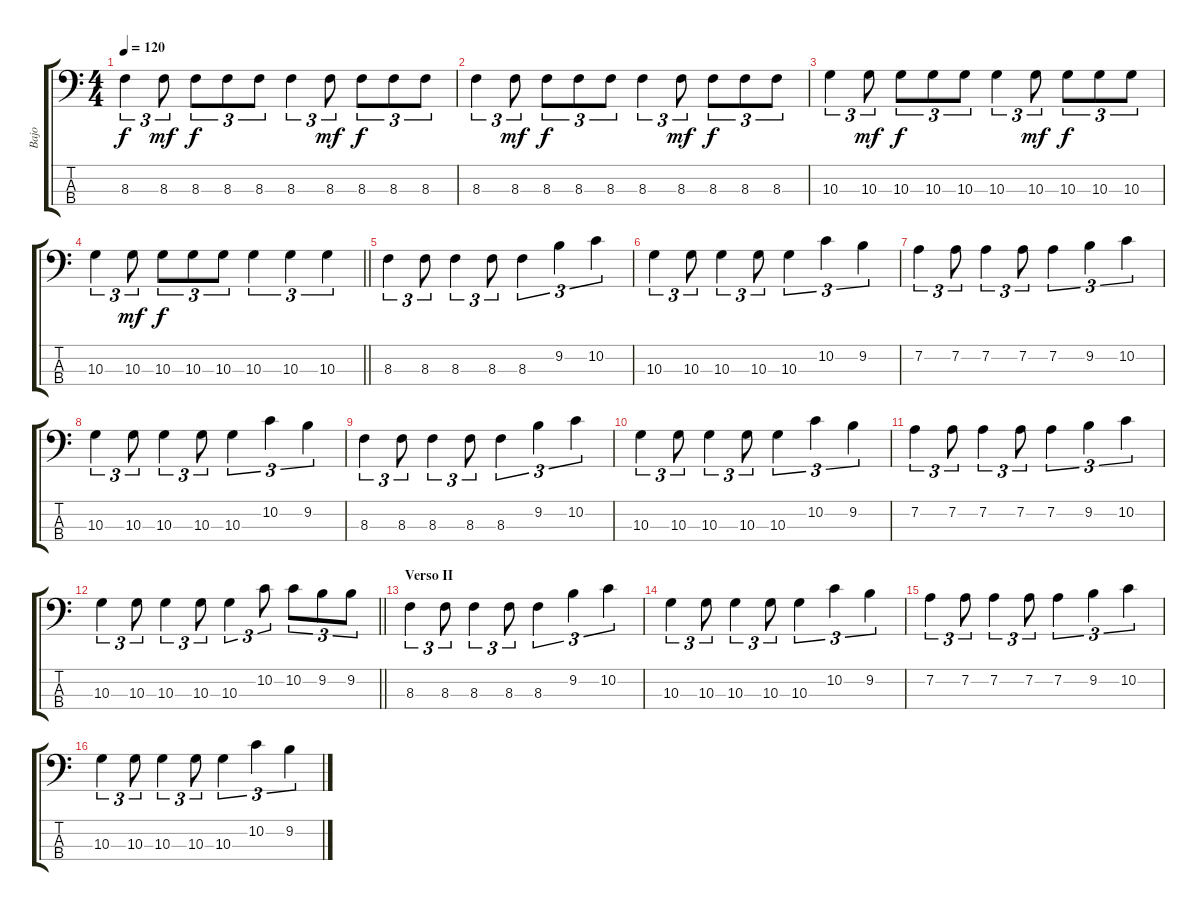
\track ("Bajo" "Bajo") {instrument electricbasspick}
\staff {score tabs}
\tuning (G2 D2 A1 E1) {hide}
\ts (4 4)
\tempo 120
\clef f4
\ks c
8.3.4{tu (3 2) dy f} 8.3.8{tu (3 2) dy mf} 8.3.8{tu (3 2) dy f} 8.3.8{tu (3 2)} 8.3.8{tu (3 2)} 8.3.4{tu (3 2)} 8.3.8{tu (3 2) dy mf} 8.3.8{tu (3 2) dy f} 8.3.8{tu (3 2)} 8.3.8{tu (3 2)} |
8.3.4{tu (3 2)} 8.3.8{tu (3 2) dy mf} 8.3.8{tu (3 2) dy f} 8.3.8{tu (3 2)} 8.3.8{tu (3 2)} 8.3.4{tu (3 2)} 8.3.8{tu (3 2) dy mf} 8.3.8{tu (3 2) dy f} 8.3.8{tu (3 2)} 8.3.8{tu (3 2)} |
10.3.4{tu (3 2)} 10.3.8{tu (3 2) dy mf} 10.3.8{tu (3 2) dy f} 10.3.8{tu (3 2)} 10.3.8{tu (3 2)} 10.3.4{tu (3 2)} 10.3.8{tu (3 2) dy mf} 10.3.8{tu (3 2) dy f} 10.3.8{tu (3 2)} 10.3.8{tu (3 2)} |
\barLineRight lightlight
10.3.4{tu (3 2)} 10.3.8{tu (3 2) dy mf} 10.3.8{tu (3 2) dy f} 10.3.8{tu (3 2)} 10.3.8{tu (3 2)} 10.3.4{tu (3 2)} 10.3.4{tu (3 2)} 10.3.4{tu (3 2)} |
8.3.4{tu (3 2)} 8.3.8{tu (3 2)} 8.3.4{tu (3 2)} 8.3.8{tu (3 2)} 8.3.4{tu (3 2)} 9.2.4{tu (3 2)} 10.2.4{tu (3 2)} |
10.3.4{tu (3 2)} 10.3.8{tu (3 2)} 10.3.4{tu (3 2)} 10.3.8{tu (3 2)} 10.3.4{tu (3 2)} 10.2.4{tu (3 2)} 9.2.4{tu (3 2)} |
7.2.4{tu (3 2)} 7.2.8{tu (3 2)} 7.2.4{tu (3 2)} 7.2.8{tu (3 2)} 7.2.4{tu (3 2)} 9.2.4{tu (3 2)} 10.2.4{tu (3 2)} |
10.3.4{tu (3 2)} 10.3.8{tu (3 2)} 10.3.4{tu (3 2)} 10.3.8{tu (3 2)} 10.3.4{tu (3 2)} 10.2.4{tu (3 2)} 9.2.4{tu (3 2)} |
8.3.4{tu (3 2)} 8.3.8{tu (3 2)} 8.3.4{tu (3 2)} 8.3.8{tu (3 2)} 8.3.4{tu (3 2)} 9.2.4{tu (3 2)} 10.2.4{tu (3 2)} |
10.3.4{tu (3 2)} 10.3.8{tu (3 2)} 10.3.4{tu (3 2)} 10.3.8{tu (3 2)} 10.3.4{tu (3 2)} 10.2.4{tu (3 2)} 9.2.4{tu (3 2)} |
7.2.4{tu (3 2)} 7.2.8{tu (3 2)} 7.2.4{tu (3 2)} 7.2.8{tu (3 2)} 7.2.4{tu (3 2)} 9.2.4{tu (3 2)} 10.2.4{tu (3 2)} |
\barLineRight lightlight
10.3.4{tu (3 2)} 10.3.8{tu (3 2)} 10.3.4{tu (3 2)} 10.3.8{tu (3 2)} 10.3.4{tu (3 2)} 10.2.8{tu (3 2)} 10.2.8{tu (3 2)} 9.2.8{tu (3 2)} 9.2.8{tu (3 2)} |
\section ("" "Verso II")
8.3.4{tu (3 2)} 8.3.8{tu (3 2)} 8.3.4{tu (3 2)} 8.3.8{tu (3 2)} 8.3.4{tu (3 2)} 9.2.4{tu (3 2)} 10.2.4{tu (3 2)} |
10.3.4{tu (3 2)} 10.3.8{tu (3 2)} 10.3.4{tu (3 2)} 10.3.8{tu (3 2)} 10.3.4{tu (3 2)} 10.2.4{tu (3 2)} 9.2.4{tu (3 2)} |
7.2.4{tu (3 2)} 7.2.8{tu (3 2)} 7.2.4{tu (3 2)} 7.2.8{tu (3 2)} 7.2.4{tu (3 2)} 9.2.4{tu (3 2)} 10.2.4{tu (3 2)} |
10.3.4{tu (3 2)} 10.3.8{tu (3 2)} 10.3.4{tu (3 2)} 10.3.8{tu (3 2)} 10.3.4{tu (3 2)} 10.2.4{tu (3 2)} 9.2.4{tu (3 2)}
